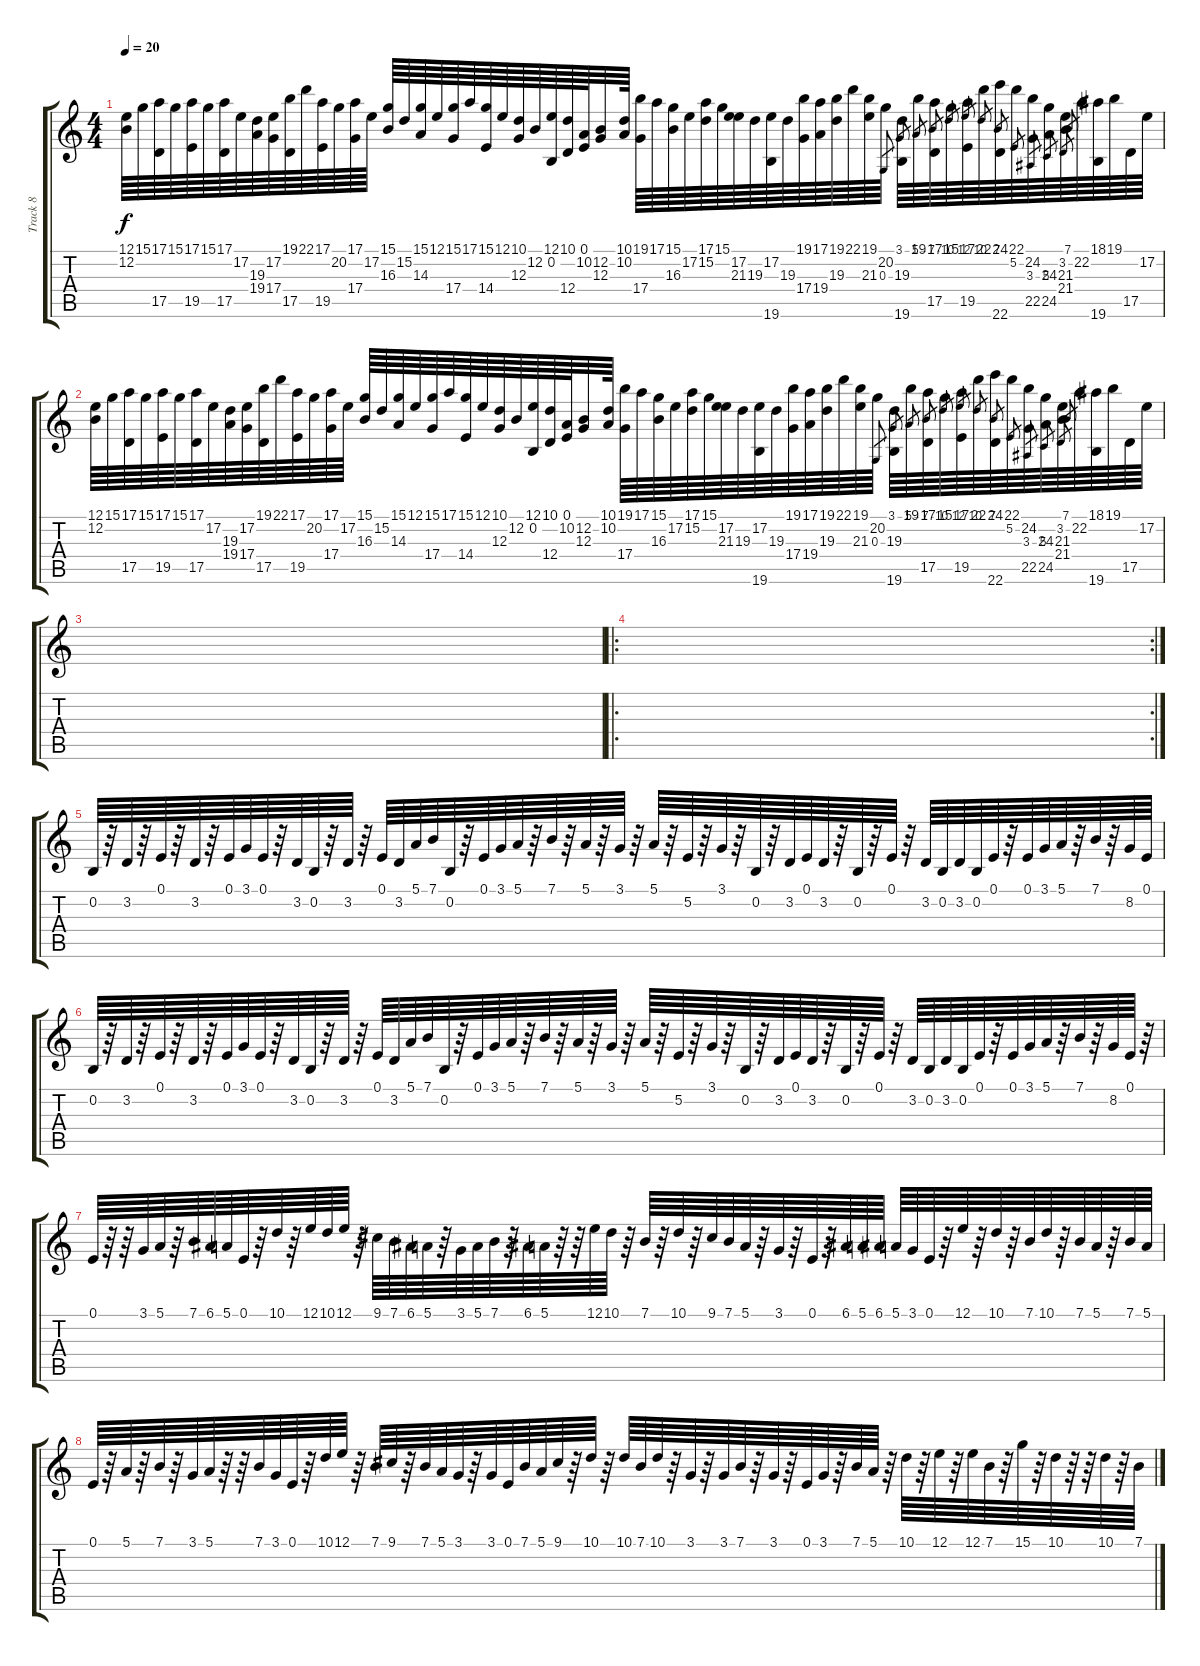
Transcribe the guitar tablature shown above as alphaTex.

\track ("Track 8" "Track 8") {instrument vibraphone}
\staff {score tabs}
\tuning (E4 B3 G3 D3 A2 E2) {hide}
\ts (4 4)
\tempo 20
\clef g2
\ks c
(12.1 12.2).64{dy f} 15.1.64 (17.1 17.5).64 15.1.64 (17.1 19.5).64 15.1.64 (17.1 17.5).64 17.2.64 (19.3 19.4).64 (17.2 17.4).64 (19.1 17.5).64 22.1.64 (17.1 19.5).64 20.2.64 (17.1 17.4).64 17.2.64 (15.1 16.3).64 15.2.64 (15.1 14.3).64 12.1.64 (15.1 17.4).64 17.1.64 (15.1 14.4).64 12.1.64 (10.1 12.3).64 12.2.64 (12.1 0.2).64 (10.1 12.4).64 (0.1 10.2).64 (12.2 12.3).32 (10.1 10.2).64 (19.1 17.4).64 17.1.64 (15.1 16.3).64 17.2.64 (17.1 15.2).64 15.1.64 (17.2 21.3).64 19.3.64 (17.2 19.6).64 19.3.64 (19.1 17.4).64 (17.1 19.4).64 (19.1 19.3).64 22.1.64 (19.1 21.3).64 20.2.64 0.3.8{gr} (19.3 19.6).64 3.1.8{gr} 19.1.64 5.1.8{gr} (17.1 17.5).64 7.1.8{gr} 15.1.64 10.1.8{gr} (17.1 19.5).64 12.1.8{gr} 22.1.64 10.1.8{gr} (24.1 22.6).64 7.1.8{gr} 22.1.64 5.2.8{gr} (24.2 22.5).64 3.3.8{gr} (24.3 24.5).64 5.3.8{gr} (21.3 21.4).64 3.2.8{gr} 22.2.64 7.1.8{gr} (18.1 19.6).64 19.1.64 17.5.64 17.2.64 |
(12.1 12.2).64 15.1.64 (17.1 17.5).64 15.1.64 (17.1 19.5).64 15.1.64 (17.1 17.5).64 17.2.64 (19.3 19.4).64 (17.2 17.4).64 (19.1 17.5).64 22.1.64 (17.1 19.5).64 20.2.64 (17.1 17.4).64 17.2.64 (15.1 16.3).64 15.2.64 (15.1 14.3).64 12.1.64 (15.1 17.4).64 17.1.64 (15.1 14.4).64 12.1.64 (10.1 12.3).64 12.2.64 (12.1 0.2).64 (10.1 12.4).64 (0.1 10.2).64 (12.2 12.3).32 (10.1 10.2).64 (19.1 17.4).64 17.1.64 (15.1 16.3).64 17.2.64 (17.1 15.2).64 15.1.64 (17.2 21.3).64 19.3.64 (17.2 19.6).64 19.3.64 (19.1 17.4).64 (17.1 19.4).64 (19.1 19.3).64 22.1.64 (19.1 21.3).64 20.2.64 0.3.8{gr} (19.3 19.6).64 3.1.8{gr} 19.1.64 5.1.8{gr} (17.1 17.5).64 7.1.8{gr} 15.1.64 10.1.8{gr} (17.1 19.5).64 12.1.8{gr} 22.1.64 10.1.8{gr} (24.1 22.6).64 7.1.8{gr} 22.1.64 5.2.8{gr} (24.2 22.5).64 3.3.8{gr} (24.3 24.5).64 5.3.8{gr} (21.3 21.4).64 3.2.8{gr} 22.2.64 7.1.8{gr} (18.1 19.6).64 19.1.64 17.5.64 17.2.64 |
|
\ro
\rc 2
|
0.2.64 r.64 3.2.64 r.64 0.1.64 r.64 3.2.64 r.64 0.1.64 3.1.64 0.1.64 r.64 3.2.64 0.2.64 r.64 3.2.64 r.64 0.1.64 3.2.64 5.1.64 7.1.64 0.2.64 r.64 0.1.64 3.1.64 5.1.64 r.64 7.1.64 r.64 5.1.64 r.64 3.1.64 r.64 5.1.64 r.64 5.2.64 r.64 3.1.64 r.64 0.2.64 r.64 3.2.64 0.1.64 3.2.64 r.64 0.2.64 r.64 0.1.64 r.64 3.2.64 0.2.64 3.2.64 0.2.64 0.1.64 r.64 0.1.64 3.1.64 5.1.64 r.64 7.1.64 r.64 8.2.64 0.1.64 |
0.2.64 r.64 3.2.64 r.64 0.1.64 r.64 3.2.64 r.64 0.1.64 3.1.64 0.1.64 r.64 3.2.64 0.2.64 r.64 3.2.64 r.64 0.1.64 3.2.64 5.1.64 7.1.64 0.2.64 r.64 0.1.64 3.1.64 5.1.64 r.64 7.1.64 r.64 5.1.64 r.64 3.1.64 r.64 5.1.64 r.64 5.2.64 r.64 3.1.64 r.64 0.2.64 r.64 3.2.64 0.1.64 3.2.64 r.64 0.2.64 r.64 0.1.64 r.64 3.2.64 0.2.64 3.2.64 0.2.64 0.1.64 r.64 0.1.64 3.1.64 5.1.64 r.64 7.1.64 r.64 8.2.64 0.1.64 r.64 |
0.1.64 r.64 r.64 3.1.64 5.1.64 r.64 7.1.64 6.1.64 5.1.64 0.1.64 r.64 10.1.64 r.64 12.1.64 10.1.64 12.1.64 r.64 9.1.64 7.1.64 6.1.64 5.1.64 r.64 3.1.64 5.1.64 7.1.64 r.64 6.1.64 5.1.64 r.64 r.64 12.1.64 10.1.64 r.64 7.1.64 r.64 10.1.64 r.64 9.1.64 7.1.64 5.1.64 r.64 3.1.64 r.64 0.1.64 r.64 6.1.64 5.1.64 6.1.64 5.1.64 3.1.64 0.1.64 r.64 12.1.64 r.64 10.1.64 r.64 7.1.64 10.1.64 r.64 7.1.64 5.1.64 r.64 7.1.64 5.1.64 |
0.1.64 r.64 5.1.64 r.64 7.1.64 r.64 3.1.64 5.1.64 r.64 r.64 7.1.64 3.1.64 0.1.64 r.64 10.1.64 12.1.64 r.64 7.1.64 9.1.64 r.64 7.1.64 5.1.64 3.1.64 r.64 3.1.64 0.1.64 7.1.64 5.1.64 9.1.64 r.64 10.1.64 r.64 10.1.64 7.1.64 10.1.64 r.64 3.1.64 r.64 3.1.64 7.1.64 r.64 3.1.64 r.64 0.1.64 3.1.64 r.64 7.1.64 5.1.64 r.64 10.1.64 r.64 12.1.64 r.64 12.1.64 7.1.64 r.64 15.1.64 r.64 10.1.64 r.64 r.64 10.1.64 r.64 7.1.64
